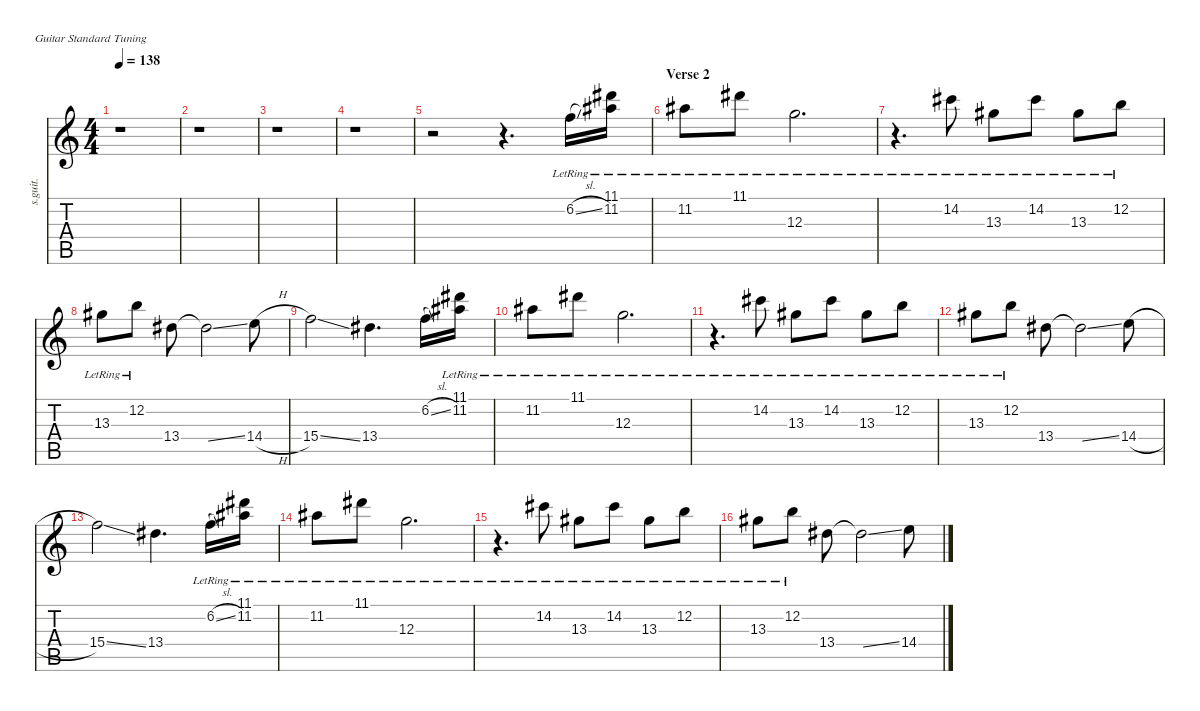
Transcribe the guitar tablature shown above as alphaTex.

\defaultSystemsLayout 4
\hideDynamics
\bracketExtendMode nobrackets
\track ("Noodle | Electric Guitar (Jazz)" "s.guit.") {instrument electricguitarjazz}
\staff {score tabs}
\tuning (E4 B3 G3 D3 A2 E2)
\ts (4 4)
\tempo 138
\clef g2
\ks c
r.1{dy f} |
r.1 |
r.1 |
r.1 |
r.2 r.4{d} 6.2{sl lr}.16 (11.1{lr acc #} 11.2{lr acc #}).16 |
\section ("" "Verse 2")
11.2{lr acc #}.8{dy mf} 11.1{lr acc #}.8 12.3{lr}.2{d dy mp} |
r.4{d} 14.2{lr acc #}.8{dy ff} 13.3{lr acc #}.8{dy mp} 14.2{lr acc #}.8{dy mf} 13.3{lr acc #}.8{dy mp} 12.2{lr}.8{dy ff} |
13.3{lr acc #}.8{dy mf} 12.2{lr}.8 13.4{acc #}.8 13.4{ss t acc #}.2{dy ff} 14.4{h}.8{dy f} |
15.4{ss}.2 13.4{acc #}.4{d} 6.2{sl}.16{dy mp} (11.1{lr acc #} 11.2{lr acc #}).16 |
11.2{lr acc #}.8{dy mf} 11.1{lr acc #}.8 12.3{lr}.2{d dy mp} |
r.4{d} 14.2{lr acc #}.8{dy ff} 13.3{lr acc #}.8{dy mp} 14.2{lr acc #}.8{dy mf} 13.3{lr acc #}.8{dy mp} 12.2{lr}.8{dy ff} |
13.3{lr acc #}.8{dy mf} 12.2{lr}.8 13.4{acc #}.8 13.4{ss t acc #}.2{dy ff} 14.4{h}.8{dy f} |
15.4{ss}.2 13.4{acc #}.4{d} 6.2{sl lr}.16{dy mp} (11.1{lr acc #} 11.2{lr acc #}).16 |
11.2{lr acc #}.8{dy mf} 11.1{lr acc #}.8 12.3{lr}.2{d dy mp} |
r.4{d} 14.2{lr acc #}.8{dy ff} 13.3{lr acc #}.8{dy mp} 14.2{lr acc #}.8{dy mf} 13.3{lr acc #}.8{dy mp} 12.2{lr}.8{dy ff} |
13.3{lr acc #}.8{dy mf} 12.2{lr}.8 13.4{acc #}.8 13.4{ss t acc #}.2{dy ff} 14.4{h}.8{dy f}
